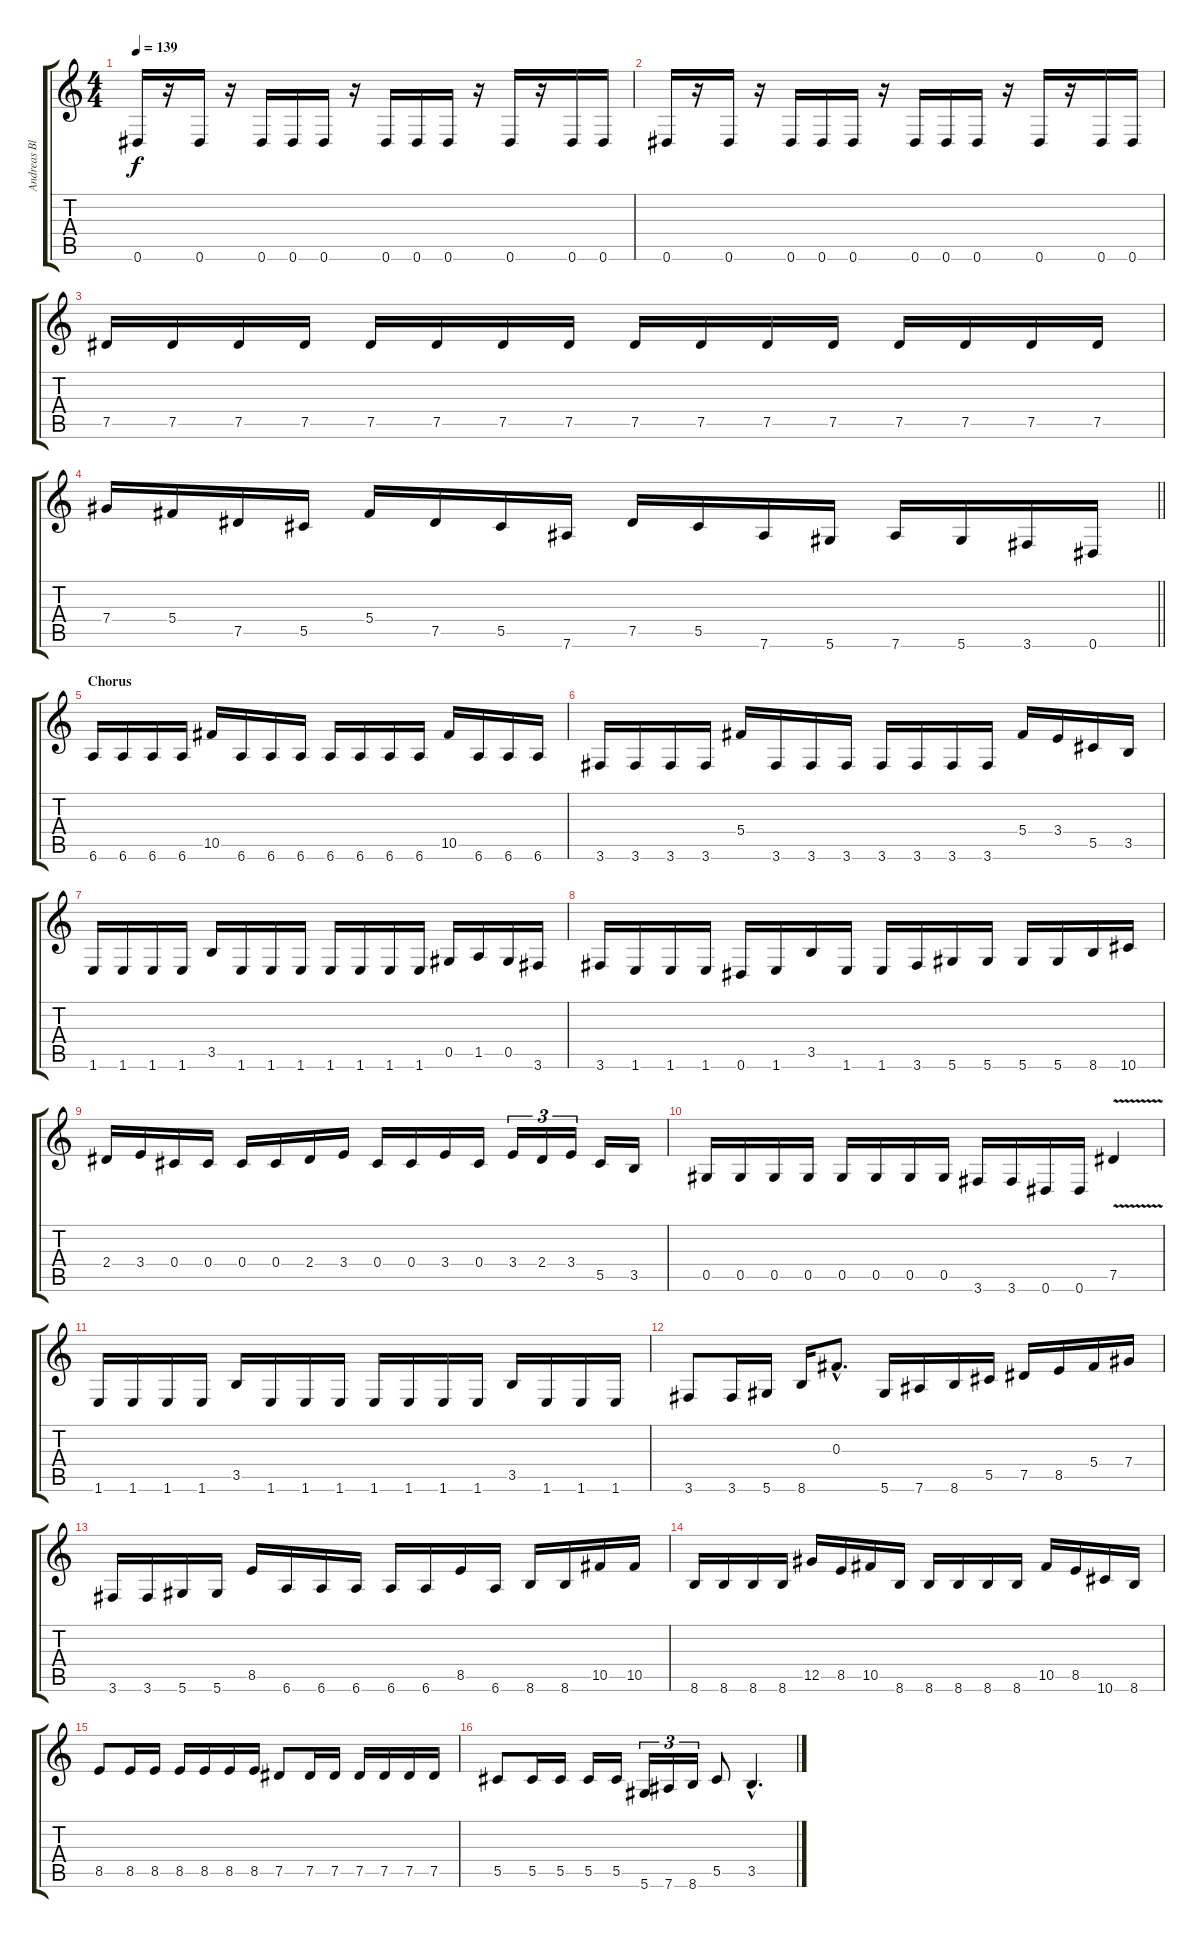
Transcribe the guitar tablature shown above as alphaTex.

\track ("Andreas Blomqvist" "Andreas Bl") {instrument electricbassfinger}
\staff {score tabs}
\tuning (Eb4 Bb3 Gb3 Db3 Ab2 Eb2) {hide}
\ts (4 4)
\tempo 139
\clef g2
\ks c
0.6.16{dy f} r.16 0.6.16 r.16 0.6.16 0.6.16 0.6.16 r.16 0.6.16 0.6.16 0.6.16 r.16 0.6.16 r.16 0.6.16 0.6.16 |
0.6.16 r.16 0.6.16 r.16 0.6.16 0.6.16 0.6.16 r.16 0.6.16 0.6.16 0.6.16 r.16 0.6.16 r.16 0.6.16 0.6.16 |
7.5.16 7.5.16 7.5.16 7.5.16 7.5.16 7.5.16 7.5.16 7.5.16 7.5.16 7.5.16 7.5.16 7.5.16 7.5.16 7.5.16 7.5.16 7.5.16 |
\barLineRight lightlight
7.4.16 5.4.16 7.5.16 5.5.16 5.4.16 7.5.16 5.5.16 7.6.16 7.5.16 5.5.16 7.6.16 5.6.16 7.6.16 5.6.16 3.6.16 0.6.16 |
\section ("" "Chorus")
6.6.16 6.6.16 6.6.16 6.6.16 10.5.16 6.6.16 6.6.16 6.6.16 6.6.16 6.6.16 6.6.16 6.6.16 10.5.16 6.6.16 6.6.16 6.6.16 |
3.6.16 3.6.16 3.6.16 3.6.16 5.4.16 3.6.16 3.6.16 3.6.16 3.6.16 3.6.16 3.6.16 3.6.16 5.4.16 3.4.16 5.5.16 3.5.16 |
1.6.16 1.6.16 1.6.16 1.6.16 3.5.16 1.6.16 1.6.16 1.6.16 1.6.16 1.6.16 1.6.16 1.6.16 0.5.16 1.5.16 0.5.16 3.6.16 |
3.6.16 1.6.16 1.6.16 1.6.16 0.6.16 1.6.16 3.5.16 1.6.16 1.6.16 3.6.16 5.6.16 5.6.16 5.6.16 5.6.16 8.6.16 10.6.16 |
2.4.16 3.4.16 0.4.16 0.4.16 0.4.16 0.4.16 2.4.16 3.4.16 0.4.16 0.4.16 3.4.16 0.4.16 3.4.16{tu (3 2)} 2.4.16{tu (3 2)} 3.4.16{tu (3 2)} 5.5.16 3.5.16 |
0.5.16 0.5.16 0.5.16 0.5.16 0.5.16 0.5.16 0.5.16 0.5.16 3.6.16 3.6.16 0.6.16 0.6.16 7.5{v}.4 |
1.6.16 1.6.16 1.6.16 1.6.16 3.5.16 1.6.16 1.6.16 1.6.16 1.6.16 1.6.16 1.6.16 1.6.16 3.5.16 1.6.16 1.6.16 1.6.16 |
3.6.8 3.6.16 5.6.16 8.6.16 0.3{hac}.8{d} 5.6.16 7.6.16 8.6.16 5.5.16 7.5.16 8.5.16 5.4.16 7.4.16 |
3.6.16 3.6.16 5.6.16 5.6.16 8.5.16 6.6.16 6.6.16 6.6.16 6.6.16 6.6.16 8.5.16 6.6.16 8.6.16 8.6.16 10.5.16 10.5.16 |
8.6.16 8.6.16 8.6.16 8.6.16 12.5.16 8.5.16 10.5.16 8.6.16 8.6.16 8.6.16 8.6.16 8.6.16 10.5.16 8.5.16 10.6.16 8.6.16 |
8.5.8 8.5.16 8.5.16 8.5.16 8.5.16 8.5.16 8.5.16 7.5.8 7.5.16 7.5.16 7.5.16 7.5.16 7.5.16 7.5.16 |
5.5.8 5.5.16 5.5.16 5.5.16 5.5.16 5.6.16{tu (3 2)} 7.6.16{tu (3 2)} 8.6.16{tu (3 2)} 5.5.8 3.5{hac}.4{d}
